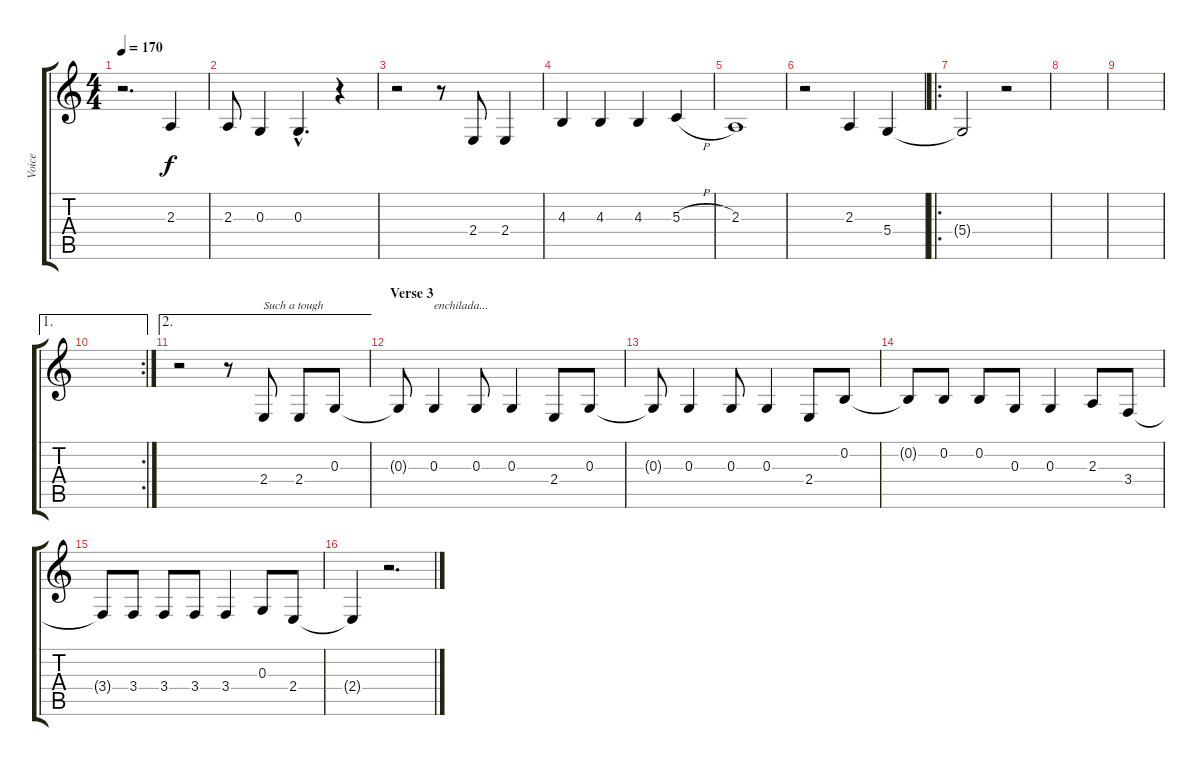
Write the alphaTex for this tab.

\track ("Voice" "Voice") {instrument clarinet}
\staff {score tabs}
\tuning (E4 B3 G3 D3 A2 E2) {hide}
\ts (4 4)
\tempo 170
\clef g2
\ks c
r.2{d dy f} 2.3.4 |
2.3.8 0.3.4 0.3{hac}.4{d} r.4 |
r.2 r.8 2.4.8 2.4.4 |
4.3.4 4.3.4 4.3.4 5.3{h}.4 |
2.3.1 |
r.2 2.3.4 5.4.4 |
\ro
\section ("" "")
5.4{t}.2 r.2 |
|
|
\ae 1
\rc 2
|
\ae 2
r.2 r.8 2.4.8{txt "Such a tough"} 2.4.8 0.3.8 |
\section ("" "Verse 3")
0.3{t}.8 0.3.4{txt "enchilada..."} 0.3.8 0.3.4 2.4.8 0.3.8 |
0.3{t}.8 0.3.4 0.3.8 0.3.4 2.4.8 0.2.8 |
0.2{t}.8 0.2.8 0.2.8 0.3.8 0.3.4 2.3.8 3.4.8 |
3.4{t}.8 3.4.8 3.4.8 3.4.8 3.4.4 0.3.8 2.4.8 |
2.4{t}.4 r.2{d}
